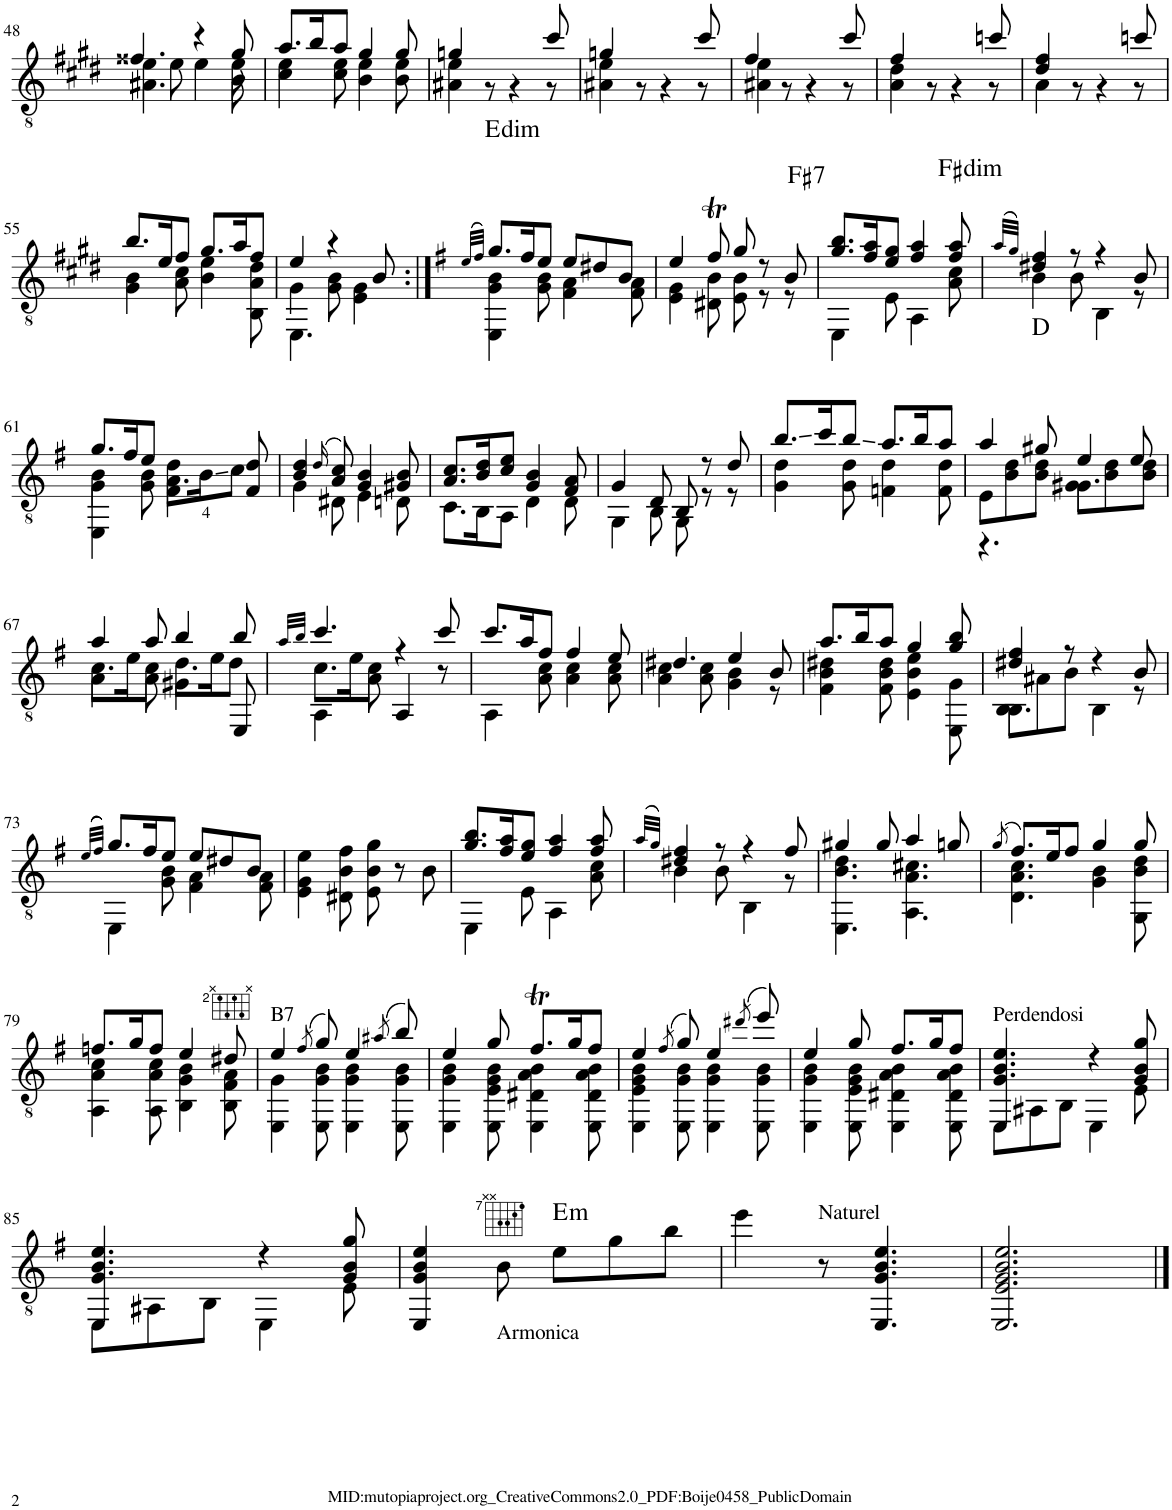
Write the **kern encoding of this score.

**kern	**harte
*part1	*part1
*staff1	*
*I"Guitar	*
*I'Guit.	*
!!LO:PB:g=z
*clefGv2	*
*k[f#c#g#d#]	*
*M6/8	*
=48	=48
*^	*
*	*^	*
4.f##X/	4e\	4.A#X\	.
.	8e\	.	.
4r	4e\	4ryy	.
8g#/	8e\	8B\	.
*	*v	*v	*
=49	=49	=49
8.a/L	4c#\ 4e\	.
16b/K	.	.
8a/J	8c#\ 8e\	.
4g#/	4B\ 4e\	.
8g#/	8B\ 8e\	.
=50	=50	=50
4gn/	4A#X\ 4e\	.
!	!	!LO:H:kt=dim
8ryy	8r	E:dim
4ryy	4r	.
8cc#/	8r	.
=51	=51	=51
4gn/	4A#X\ 4e\	.
8ryy	8r	.
4ryy	4r	.
8cc#/	8r	.
=52	=52	=52
4f#/	4A#X\ 4e\	.
!	!	!LO:H:kt=7
8ryy	8r	F#:7
4ryy	4r	.
8cc#/	8r	.
=53	=53	=53
4f#/	4A\ 4d#\	.
!	!	!LO:H:kt=dim
8ryy	8r	F#:dim
4ryy	4r	.
8ccn/	8r	.
=54	=54	=54
4d#/ 4f#/	4A\	.
8ryy	8r	.
4ryy	4r	.
8ccn/	8r	.
!!LO:LB:g=z	!!
=55	=55	=55
8.b/L	4G#\ 4B\	.
16e/K	.	.
8f#/J	8A\ 8c#\	.
8.g#/L	4B\ 4e\	.
16a/K	.	.
8f#/J	8BB\ 8A\ 8d#\	.
=56	=56	=56
*	*^	*
4e/	4G#\	4.EE\	.
4r	8G#\ 8B\	.	.
.	4E\ 4G#\	4ryy	.
8B/	.	.	.
*v	*v	*v	*
=57:|!	=57:|!
*k[f#]	*
(32qe/LLL	.
32qf#/JJJ)	.
*^	*
8.g/L	4EE\ 4G\ 4B\	.
16f#/K	.	.
8e/J	8G\ 8B\	.
8e/L	4F#\ 4A\	.
8d#X/	.	.
8B/J	8F#\ 8A\	.
=58	=58	=58
4e/	4E\ 4G\	.
8f#t/	8D#X\ 8B\	.
8g/	8E\ 8B\	.
8r	8r	.
8B/	8r	.
=59	=59	=59
8.g/ 8.b/L	4EE\	.
16f#/ 16a/K	.	.
8e/ 8g/J	8E\	.
4f#/ 4a/	4AA\	.
8f#/ 8a/	8A\ 8c\	.
=60	=60	=60
(32qa/LLL	.	.
32qg/JJJ)	.	.
4d#X/ 4f#/	4B\	D:maj
8r	8B\	.
4r	4BB\	.
8B/	8r	.
!!LO:LB:g=z	!!
=61	=61	=61
*	*^	*
8.g/L	4B\	4EE\ 4G\	.
16f#/K	.	.	.
8e/J	8G\ 8B\	2ryy	.
4F#\ 4d\	8.A\L	.	.
.	16B\K	.	.
8F#/ 8d/	8c\J	.	.
*	*v	*v	*
=62	=62	=62
4B/ 4d/	4G\	.
(16qd/	.	.
8A/ 8c/)	8D#X\	.
4G/ 4B/	4E\	.
8G#X/ 8B/	8Dn\	.
=63	=63	=63
8.A/ 8.c/L	8.C\L	.
16B/ 16d/K	16BB\K	.
8c/ 8e/J	8AA\J	.
4G/ 4B/	4D\	.
8F#/ 8A/	8D\	.
=64	=64	=64
4G/	4GG\	.
8D/	8BB\	.
8BB/	8GG\	.
8r	8r	.
8d/	8r	.
=65	=65	=65
8.b/L	4G\ 4d\	.
16cc/K	.	.
8b/J	8G\ 8d\	.
8.a/L	4Fn\ 4d\	.
16b/K	.	.
8a/J	8F\ 8d\	.
=66	=66	=66
*	*^	*
4a/	8E\L	4.r	.
.	8B\ 8d\	.	.
8g#X/	8B\ 8d\J	.	.
4e/	8G#X\L	4.G#\	.
.	8B\ 8d\	.	.
8e/	8B\ 8d\J	.	.
!!LO:LB:g=z	!!	!!
=67	=67	=67	=67
4a/	8.c\L	4A\	.
.	16e\K	.	.
8a/	8c\J	8A\	.
4b/	8.d\L	4G#X\	.
.	16e\K	.	.
8b/	8d\J	8EE/	.
=68	=68	=68	=68
32qa/LLL	.	.	.
32qb/JJJ	.	.	.
4.cc/	8.c\L	4AA\	.
.	16e\K	.	.
.	8c\J	8A\	.
4r	4.ryy	4AA/	.
8cc/	.	8r	.
*	*v	*v	*
=69	=69	=69
8.cc/L	4AA\	.
16a/K	.	.
8f#/J	8A\ 8c\	.
4f#/	4A\ 4c\	.
8e/	8A\ 8c\	.
=70	=70	=70
4.d#X/	4A\ 4c\	.
.	8A\ 8c\	.
4e/	4G\ 4B\	.
8B/	8r	.
=71	=71	=71
8.a/L	4F#\ 4B\ 4d#X\	.
16b/K	.	.
8a/J	8F#\ 8B\ 8d#\	.
4g/	4E\ 4B\ 4e\	.
8g/ 8b/	8EE\ 8G\	.
=72	=72	=72
*	*^	*
4d#X/ 4f#/	8BB\L	4.BB\	.
.	8A#X\	.	.
8r	8B\J	.	.
4r	4BB\	4.ryy	.
8B/	8r	.	.
*v	*v	*v	*
!!LO:LB:g=z
=73	=73
((32qe/LLL	.
32qf#/JJJ))	.
*^	*
8.g/L	4EE\	.
16f#/K	.	.
8e/J	8G\ 8B\	.
8e/L	4F#\ 4A\	.
8d#X/	.	.
8B/J	8F#\ 8A\	.
=74	=74	=74
4E\ 4G\	4e\	.
8D#X\ 8B\ 8f#\	2ryy	.
8E\ 8B\ 8g\	.	.
8r	.	.
8B\	.	.
=75	=75	=75
8.g/ 8.b/L	4EE\	.
16f#/ 16a/K	.	.
8e/ 8g/J	8E\	.
4f#/ 4a/	4AA\	.
8f#/ 8a/	8A\ 8c\	.
=76	=76	=76
(32qa/LLL	.	.
32qg/JJJ)	.	.
4d#X/ 4f#/	4B\	.
8r	8B\	.
4r	4BB\	.
8f#/	8r	.
=77	=77	=77
4g#X/	4.EE\ 4.B\ 4.d\	.
8g#/	.	.
4a/	4.AA\ 4.A\ 4.c#X\	.
8gn/	.	.
=78	=78	=78
(8qg/	.	.
8.f#/L)	4.D\ 4.A\ 4.c\	.
16e/K	.	.
8f#/J	.	.
4g/	4G\ 4B\	.
8g/	8GG\ 8B\ 8d\	.
!!LO:LB:g=z	!!
=79	=79	=79
8.fn/L	4AA\ 4A\ 4c\	.
16g/K	.	.
8f/J	8AA\ 8A\ 8c\	.
4e/	4BB\ 4G\ 4B\	.
8d#X/	8BB\ 8F#\ 8A\	.
=80	=80	=80
!LO:TX:a:t=B7	!	!
4e/	4EE\ 4G\	.
(8qf#/	.	.
8g/)	8EE\ 8G\ 8B\	.
4e/	4EE\ 4G\ 4B\	.
(8qa#X/	.	.
8b/)	8EE\ 8G\ 8B\	.
=81	=81	=81
4e/	4EE\ 4G\ 4B\	.
8g/	8EE\ 8E\ 8G\ 8B\	.
8.f#t/L	4EE\ 4D#X\ 4A\ 4B\	.
16g/K	.	.
8f#/J	8EE\ 8D#\ 8A\ 8B\	.
=82	=82	=82
4e/	4EE\ 4E\ 4G\ 4B\	.
(8qf#/	.	.
8g/)	8EE\ 8G\ 8B\	.
4e/	4EE\ 4G\ 4B\	.
(8qdd#X/	.	.
8ee/)	8EE\ 8G\ 8B\	.
=83	=83	=83
4e/	4EE\ 4G\ 4B\	.
8g/	8EE\ 8E\ 8G\ 8B\	.
8.f#/L	4EE\ 4D#X\ 4A\ 4B\	.
16g/K	.	.
8f#/J	8EE\ 8D#\ 8A\ 8B\	.
=84	=84	=84
!LO:TX:a:t=Perdendosi	!	!
4.EE/ 4.G/ 4.B/ 4.e/	8EE\L	.
.	8AA#X\	.
.	8BB\J	.
4r	4EE\	.
8G/ 8B/ 8g/	8E\	.
!!LO:LB:g=z	!!
=85	=85	=85
4.EE/ 4.G/ 4.B/ 4.e/	8EE\L	.
.	8AA#X\	.
.	8BB\J	.
4r	4EE\	.
8G/ 8B/ 8g/	8E\	.
*v	*v	*
=86	=86
4EE/ 4G/ 4B/ 4e/	.
!LO:TX:b:t=Armonica	!
8B\	.
!	!LO:H:kt=m
8e\L	E:min
8g\	.
8b\J	.
=87	=87
4ee\	.
!LO:TX:a:t=Naturel	!
8r	.
4.EE/ 4.G/ 4.B/ 4.e/	.
=88	=88
2.EE/ 2.E/ 2.G/ 2.B/ 2.e/	.
==	==
*-	*-
